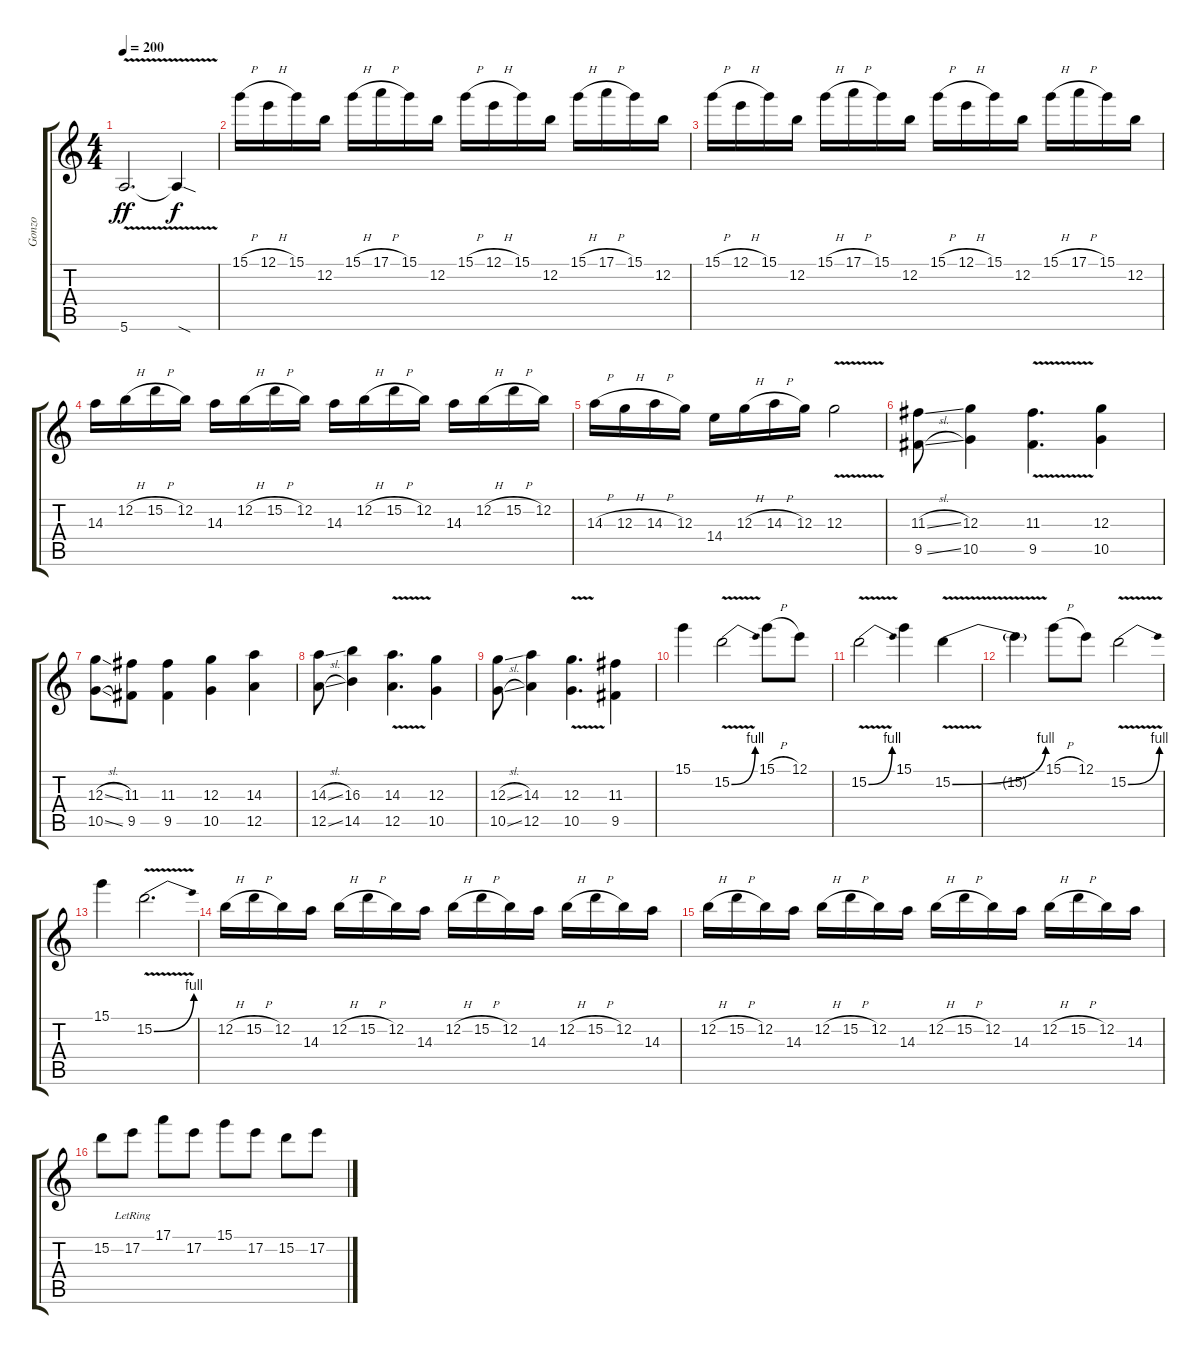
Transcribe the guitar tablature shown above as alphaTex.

\track ("Gonzo" "Gonzo") {instrument distortionguitar}
\staff {score tabs}
\tuning (E4 B3 G3 D3 A2 E2) {hide}
\ts (4 4)
\tempo 200
\clef g2
\ks c
5.6{v}.2{d dy ff} 5.6{sod t}.4{dy f} |
15.1{h}.16 12.1{h}.16 15.1.16 12.2.16 15.1{h}.16 17.1{h}.16 15.1.16 12.2.16 15.1{h}.16 12.1{h}.16 15.1.16 12.2.16 15.1{h}.16 17.1{h}.16 15.1.16 12.2.16 |
15.1{h}.16 12.1{h}.16 15.1.16 12.2.16 15.1{h}.16 17.1{h}.16 15.1.16 12.2.16 15.1{h}.16 12.1{h}.16 15.1.16 12.2.16 15.1{h}.16 17.1{h}.16 15.1.16 12.2.16 |
14.3.16 12.2{h}.16 15.2{h}.16 12.2.16 14.3.16 12.2{h}.16 15.2{h}.16 12.2.16 14.3.16 12.2{h}.16 15.2{h}.16 12.2.16 14.3.16 12.2{h}.16 15.2{h}.16 12.2.16 |
14.3{h}.16 12.3{h}.16 14.3{h}.16 12.3.16 14.4.16 12.3{h}.16 14.3{h}.16 12.3.16 12.3{v}.2 |
(11.3{sl} 9.5{sl}).8 (12.3 10.5).4 (11.3{v} 9.5{v}).4{d} (12.3 10.5).4 |
(12.3{sl} 10.5{sl}).8 (11.3 9.5).8 (11.3 9.5).4 (12.3 10.5).4 (14.3 12.5).4 |
(14.3{sl} 12.5{sl}).8 (16.3 14.5).4 (14.3{v} 12.5{v}).4{d} (12.3 10.5).4 |
(12.3{sl} 10.5{sl}).8 (14.3 12.5).4 (12.3{v} 10.5{v}).4{d} (11.3 9.5).4 |
15.1.4 15.2{be (bend 0 0 60 4) v}.2 15.1{h}.8 12.1.8 |
15.2{be (bend 0 0 60 4) v}.2 15.1.4 15.2{be (bend 0 0 60 4) v}.4 |
15.2{t}.4 15.1{h}.8 12.1.8 15.2{be (bend 0 0 60 4) v}.2 |
15.1.4 15.2{be (bend 0 0 60 4) v}.2{d} |
12.2{h}.16 15.2{h}.16 12.2.16 14.3.16 12.2{h}.16 15.2{h}.16 12.2.16 14.3.16 12.2{h}.16 15.2{h}.16 12.2.16 14.3.16 12.2{h}.16 15.2{h}.16 12.2.16 14.3.16 |
12.2{h}.16 15.2{h}.16 12.2.16 14.3.16 12.2{h}.16 15.2{h}.16 12.2.16 14.3.16 12.2{h}.16 15.2{h}.16 12.2.16 14.3.16 12.2{h}.16 15.2{h}.16 12.2.16 14.3.16 |
15.2.8 17.2{lr}.8 17.1.8 17.2.8 15.1.8 17.2.8 15.2.8 17.2.8
